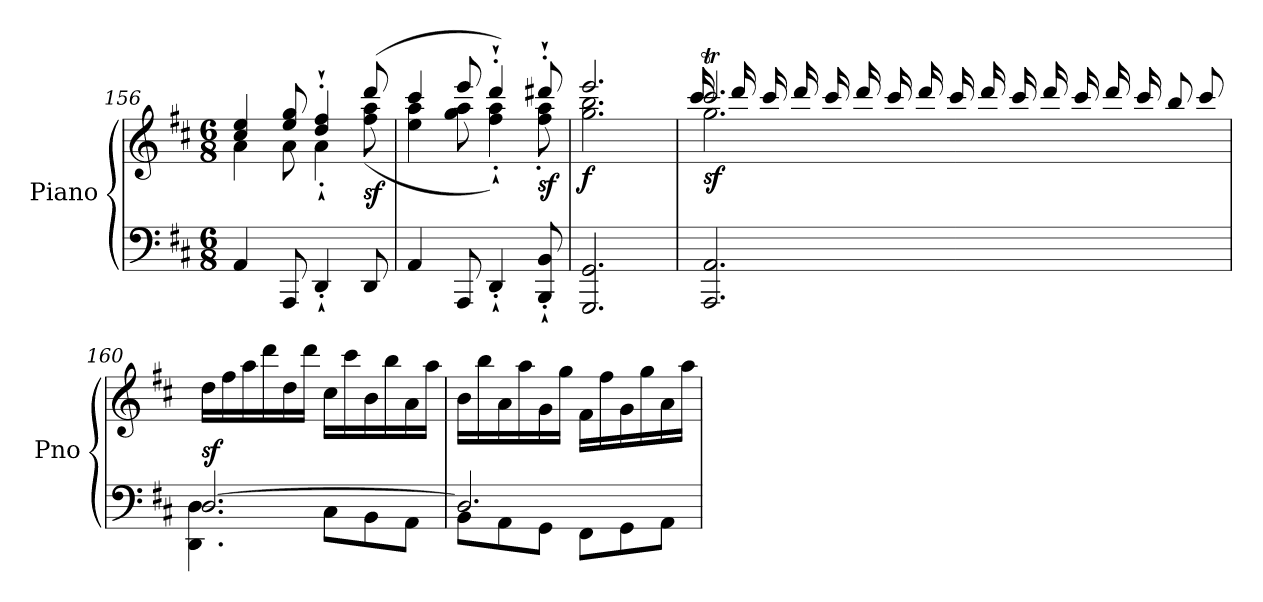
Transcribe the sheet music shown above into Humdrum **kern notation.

**kern	**kern	**dynam
*part1	*part1	*part1
*staff2	*staff1	*staff1/2
*I"Piano	*	*
*I'Pno	*	*
*clefF4	*clefG2	*
*k[f#c#]	*k[f#c#]	*
*M6/8	*M6/8	*
=156	=156	=156
*	*^	*
4AA/	4cc#/ 4ee/	4a\	.
8AAA/	8ee/ 8gg/	8a\	.
4DD'`/	4dd/'` 4ff#/'`	4a'`\	.
!	!	!	!LO:DY:b
8DD/	(8ddd/	(8ff#\ 8aa\	sf
=157	=157	=157	=157
4AA/	4ccc#/	4ee\ 4aa\	.
8AAA/	8eee/	8gg\ 8aa\	.
4DD'`/	4ddd'`/)	4ff#\'` 4aa\'`)	.
!	!	!	!LO:DY:b
8BBB/'` 8BB/'`	8ddd#X'`/	8ff#\' 8aa\'	sf
=158	=158	=158	=158
!	!	!	!LO:DY:b
2.GGG/ 2.GG/	2.eee/	2.gg\ 2.bb\	f
!!LO:LB:g=z
=159	=159	=159	=159
*	*	*^	*
*	*	*	*Xtuplet	*
!	!	!	!	!LO:DY:b
2.AAA/ 2.AA/	2.ccc#t/	2.gg\	76%3ccc#	sf
.	.	.	76%3ddd	.
.	.	.	76%3ccc#	.
.	.	.	76%3ddd	.
.	.	.	76%3ccc#	.
.	.	.	76%3ddd	.
.	.	.	76%3ccc#	.
.	.	.	76%3ddd	.
.	.	.	76%3ccc#	.
.	.	.	76%3ddd	.
.	.	.	76%3ccc#	.
.	.	.	76%3ddd	.
.	.	.	76%3ccc#	.
.	.	.	76%3ddd	.
.	.	.	76%3ccc#	.
.	.	.	38%3bb	.
.	.	.	38%3ccc#	.
=160	=160	=160	=160	=160
*^	*	*	*	*
!	!	!	!	!	!LO:DY:a=2
*	*	*v	*v	*v	*
[2.D/	4.DD\ 4.D\	16dd\LL	sf
.	.	16ff#\	.
.	.	16aa\	.
.	.	16ddd\	.
.	.	16dd\	.
.	.	16ddd\JJ	.
.	8C#\L	16cc#\LL	.
.	.	16ccc#\	.
.	8BB\	16b\	.
.	.	16bb\	.
.	8AA\J	16a\	.
.	.	16aa\JJ	.
=161	=161	=161	=161
2.D/]	8BB\L	16b\LL	.
.	.	16bb\	.
.	8AA\	16a\	.
.	.	16aa\	.
.	8GG\J	16g\	.
.	.	16gg\JJ	.
.	8FF#\L	16f#\LL	.
.	.	16ff#\	.
.	8GG\	16g\	.
.	.	16gg\	.
.	8AA\J	16a\	.
.	.	16aa\JJ	.
*v	*v	*	*
=	=	=
*-	*-	*-
